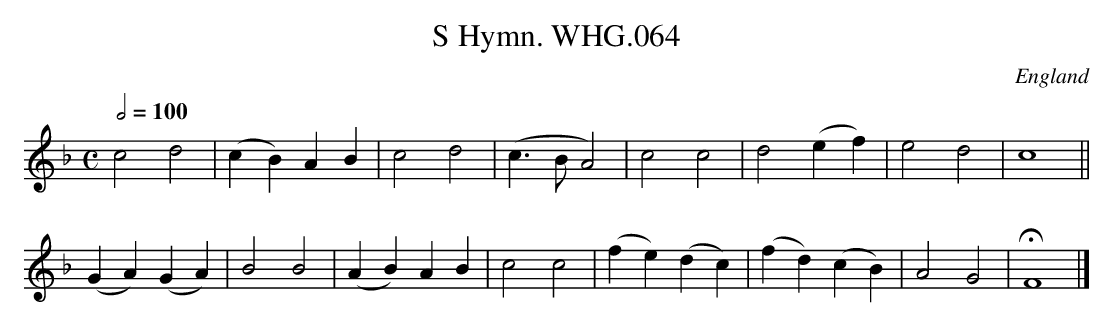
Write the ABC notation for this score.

X:1
T:S Hymn. WHG.064
L:1/4
M:C
O:England
Q:1/2=100
K:F
c2 d2|(cB) AB|c2 d2|(c>B A2)|\
c2 c2|d2 (ef)|e2 d2|c4||
(GA) (GA)|B2 B2|(AB) AB|c2 c2|\
(fe) (dc)|(fd) (cB)|A2 G2|HF4|]
